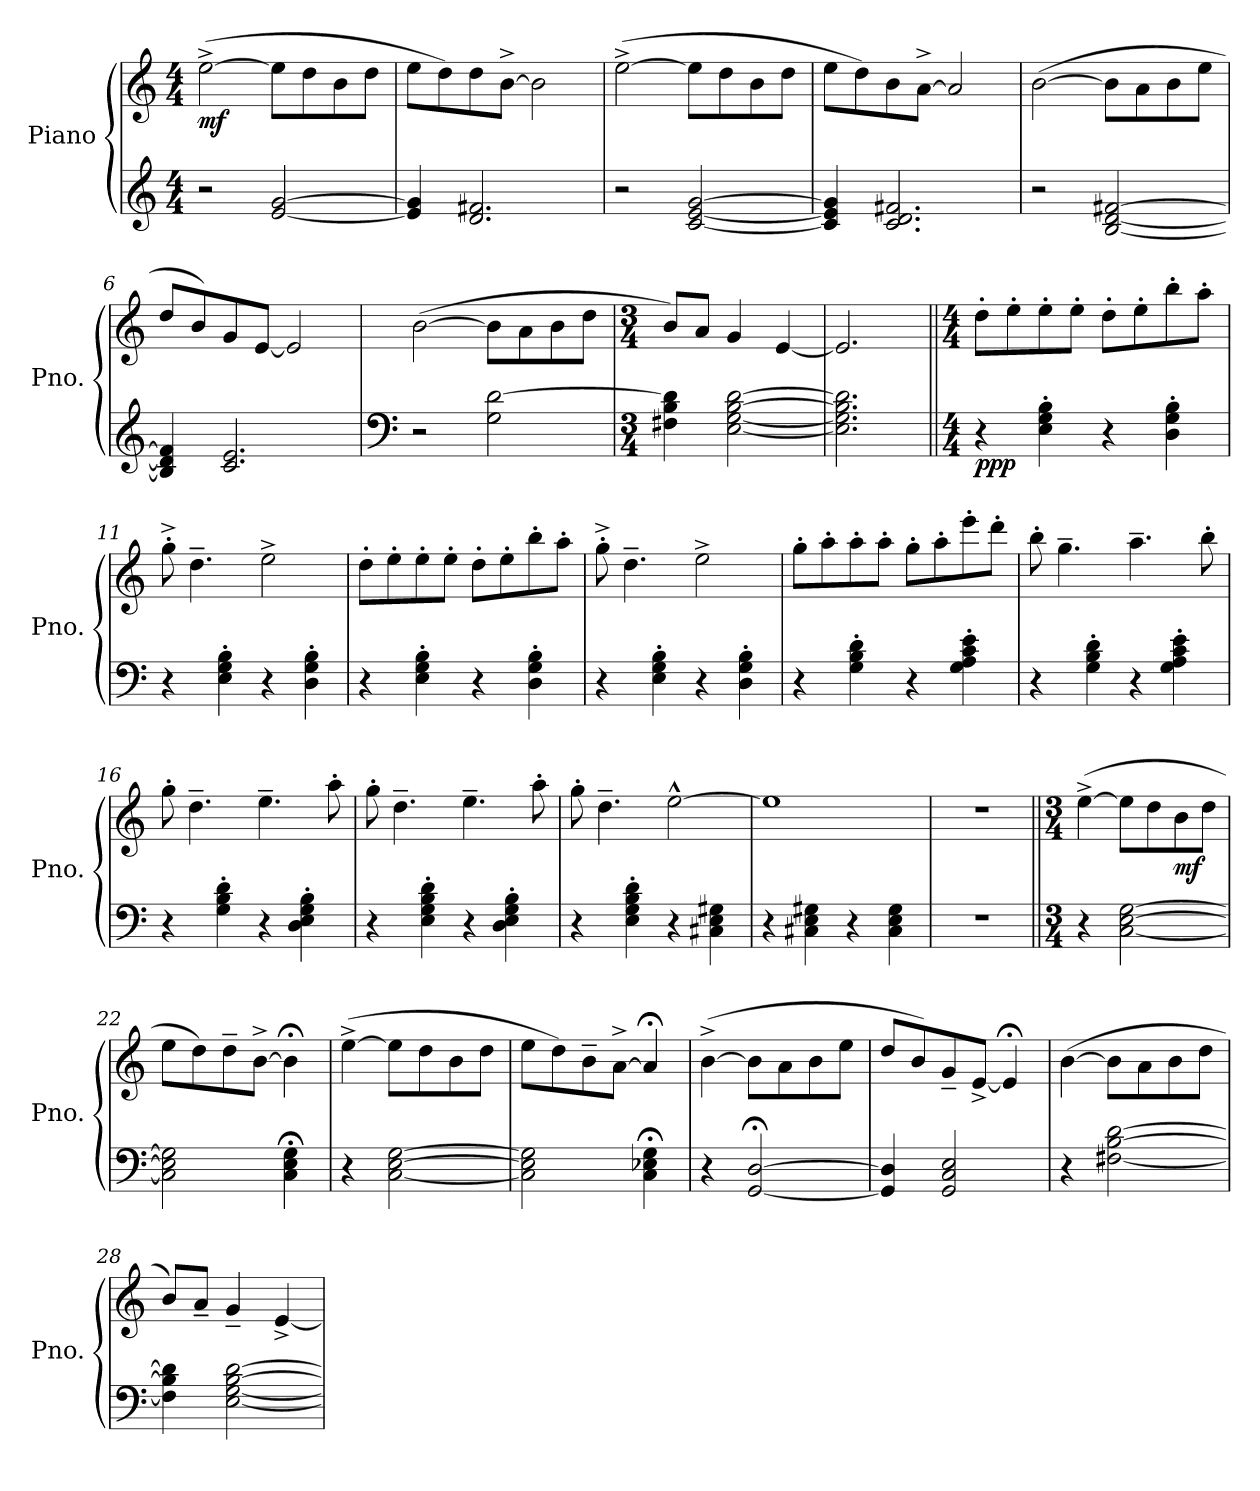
**kern	**kern	**dynam
*part1	*part1	*part1
*staff2	*staff1	*staff1/2
*I"Piano	*	*
*I'Pno.	*	*
*clefG2	*clefG2	*
*k[]	*k[]	*
*M4/4	*M4/4	*
=1	=1	=1
!	!	!LO:DY:b
2r	(>[2ee^\	mf
[2e/ [2g/	8ee\L]	.
.	8dd\	.
.	8b\	.
.	8dd\J	.
=2	=2	=2
4e/] 4g/]	8ee\L	.
.	8dd\)	.
2.d/ 2.f#X/	8dd\	.
.	[8b^\J	.
.	2b\]	.
=3	=3	=3
2r	(>[2ee^\	.
[2c/ [2e/ [2g/	8ee\L]	.
.	8dd\	.
.	8b\	.
.	8dd\J	.
=4	=4	=4
4c/] 4e/] 4g/]	8ee\L	.
.	8dd\)	.
2.c/ 2.d/ 2.f#X/	8b\	.
.	[8a^\J	.
.	2a/]	.
=5	=5	=5
2r	(>[2b\	.
[2B/ [2d/ [2f#X/	8b\L]	.
.	8a\	.
.	8b\	.
.	8ee\J	.
!!LO:LB:g=z
=6	=6	=6
4B/] 4d/] 4f#/]	8dd/L	.
.	8b/)	.
2.c/ 2.e/	8g/	.
.	[8e/J	.
.	2e/]	.
=7	=7	=7
*clefF4	*	*
2r	(>[2b\	.
2G\ [2d\	8b\L]	.
.	8a\	.
.	8b\	.
.	8dd\J	.
=8	=8	=8
*M3/4	*M3/4	*
4F#X\ 4B\ 4d\]	8b/L)	.
.	8a/J	.
[2E\ [2G\ [2B\ [2d\	4g/	.
.	[4e/	.
=9	=9	=9
2.E\] 2.G\] 2.B\] 2.d\]	2.e/]	.
=10||	=10||	=10||
*M4/4	*M4/4	*
!	!	!LO:DY:b=2
!	!	!LO:DY:n=1:b
4r	8dd'\L	pp p
.	8ee'\	.
4E\' 4G\' 4B\'	8ee'\	.
.	8ee'\J	.
4r	8dd'\L	.
.	8ee'\	.
4D\' 4G\' 4B\'	8bb'\	.
.	8aa'\J	.
=11	=11	=11
4r	8gg'^\	.
.	4.dd~\	.
4E\' 4G\' 4B\'	.	.
4r	2ee^\	.
4D\' 4G\' 4B\'	.	.
!!LO:LB:g=z
=12	=12	=12
4r	8dd'\L	.
.	8ee'\	.
4E\' 4G\' 4B\'	8ee'\	.
.	8ee'\J	.
4r	8dd'\L	.
.	8ee'\	.
4D\' 4G\' 4B\'	8bb'\	.
.	8aa'\J	.
=13	=13	=13
4r	8gg'^\	.
.	4.dd~\	.
4E\' 4G\' 4B\'	.	.
4r	2ee^\	.
4D\' 4G\' 4B\'	.	.
=14	=14	=14
4r	8gg'\L	.
.	8aa'\	.
4G\' 4B\' 4d\'	8aa'\	.
.	8aa'\J	.
4r	8gg'\L	.
.	8aa'\	.
4G\' 4A\' 4c\' 4e\'	8eee'\	.
.	8ddd'\J	.
=15	=15	=15
4r	8bb'\	.
.	4.gg~\	.
4G\' 4B\' 4d\'	.	.
4r	4.aa~\	.
4G\' 4A\' 4c\' 4e\'	.	.
.	8bb'\	.
=16	=16	=16
4r	8gg'\	.
.	4.dd~\	.
4G\' 4B\' 4d\'	.	.
4r	4.ee~\	.
4D\' 4E\' 4G\' 4B\'	.	.
.	8aa'\	.
!!LO:LB:g=z
=17	=17	=17
4r	8gg'\	.
.	4.dd~\	.
4E\' 4G\' 4B\' 4d\'	.	.
4r	4.ee~\	.
4D\' 4E\' 4G\' 4B\'	.	.
.	8aa'\	.
=18	=18	=18
4r	8gg'\	.
.	4.dd~\	.
4E\' 4G\' 4B\' 4d\'	.	.
4r	[2ee^^\	.
4C#X\ 4E\ 4G#X\	.	.
=19	=19	=19
4r	1ee]	.
4C#X\ 4E\ 4G#X\	.	.
4r	.	.
4C#\ 4E\ 4G#\	.	.
=20	=20	=20
1r	1r	.
=21||	=21||	=21||
*M3/4	*M3/4	*
4r	(>[4ee^\	.
[2C\ [2E\ [2G\	8ee\L]	.
.	8dd\	.
!	!	!LO:DY:b
.	8b\	mf
.	8dd\J	.
=22	=22	=22
2C\] 2E\] 2G\]	8ee\L	.
.	8dd\)	.
.	8dd~\	.
.	[8b^\J	.
4C\;< 4E\;< 4G\;<	4b;<\]	.
!!LO:LB:g=z
=23	=23	=23
4r	(>[4ee^\	.
[2C\ [2E\ [2G\	8ee\L]	.
.	8dd\	.
.	8b\	.
.	8dd\J	.
=24	=24	=24
2C\] 2E\] 2G\]	8ee\L	.
.	8dd\)	.
.	8b~\	.
.	[8a^\J	.
4C\;< 4E-X\;< 4G\;<	4a;</]	.
=25	=25	=25
4r	(>[4b^\	.
[2GG/;< [2D/;<	8b\L]	.
.	8a\	.
.	8b\	.
.	8ee\J	.
=26	=26	=26
4GG/] 4D/]	8dd/L	.
.	8b/)	.
2GG/ 2C/ 2E/	8g~/	.
.	[8e^/J	.
.	4e;</]	.
=27	=27	=27
4r	(>[4b\	.
[2F#X\ [2B\ [2d\	8b\L]	.
.	8a\	.
.	8b\	.
.	8dd\J	.
=28	=28	=28
4F#\] 4B\] 4d\]	8b/L)	.
.	8a~/J	.
[2E\ [2G\ [2B\ [2d\	4g~/	.
.	[4e^/	.
=	=	=
*-	*-	*-
